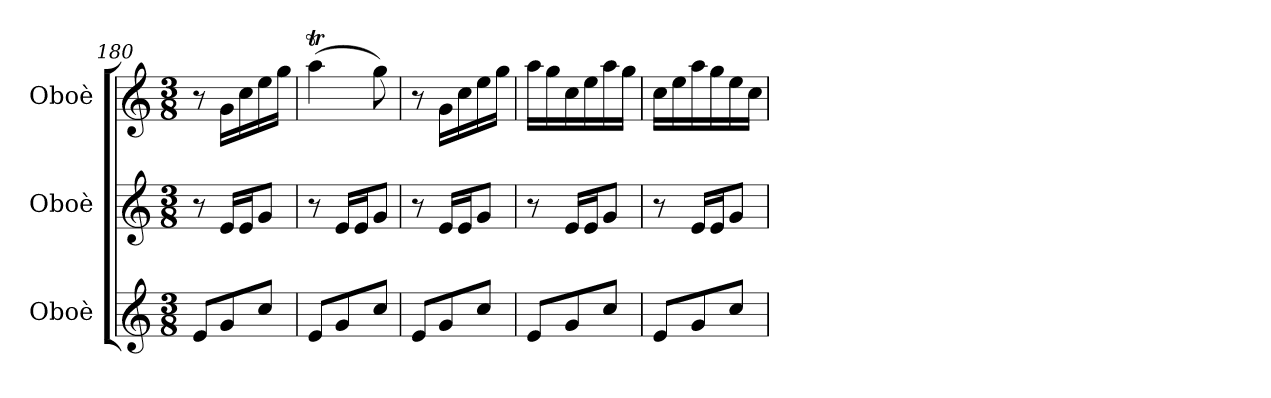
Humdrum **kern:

**kern	**kern	**kern
*part3	*part2	*part1
*staff3	*staff2	*staff1
*I"Oboè	*I"Oboè	*I"Oboè
*I'Ob.	*I'Ob.	*I'Ob.
*clefG2	*clefG2	*clefG2
*k[]	*k[]	*k[]
*M3/8	*M3/8	*M3/8
=180	=180	=180
8e/L	8r	8r
8g/	16e/LL	16g\LL
.	16e/J	16cc\
8cc/J	8g/J	16ee\
.	.	16gg\JJ
=181	=181	=181
8e/L	8r	(>4aaT\
8g/	16e/LL	.
.	16e/J	.
8cc/J	8g/J	8gg\)
=182	=182	=182
8e/L	8r	8r
8g/	16e/LL	16g\LL
.	16e/J	16cc\
8cc/J	8g/J	16ee\
.	.	16gg\JJ
=183	=183	=183
8e/L	8r	16aa\LL
.	.	16gg\
8g/	16e/LL	16cc\
.	16e/J	16ee\
8cc/J	8g/J	16aa\
.	.	16gg\JJ
=184	=184	=184
8e/L	8r	16cc\LL
.	.	16ee\
8g/	16e/LL	16aa\
.	16e/J	16gg\
8cc/J	8g/J	16ee\
.	.	16cc\JJ
=	=	=
*-	*-	*-
